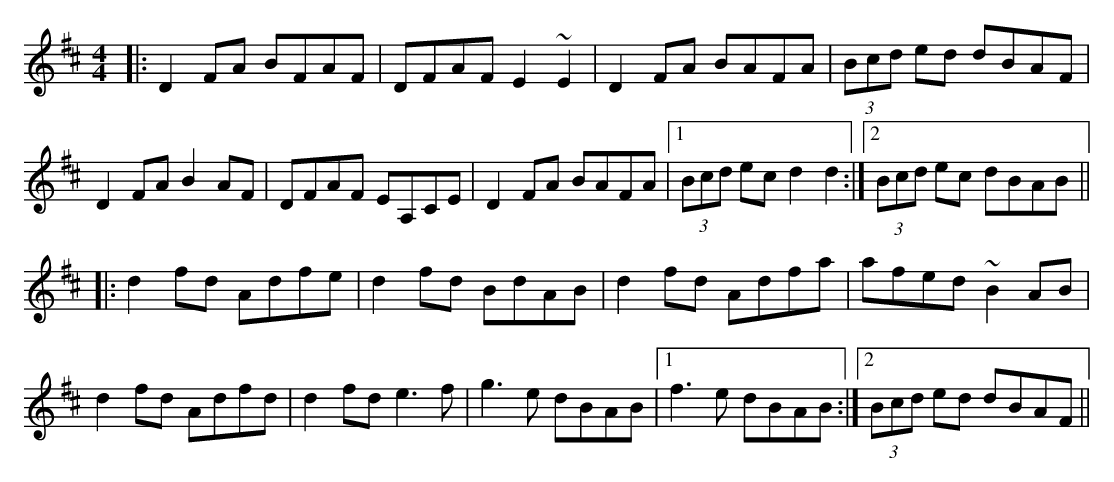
X:1
M:4/4
K:D
|:D2FA BFAF|DFAF E2~E2|D2FA BAFA|(3Bcd ed dBAF|
D2FA B2AF|DFAF EA,CE|D2FA BAFA|1 (3Bcd ec d2d2:|2 (3Bcd ec dBAB||
|:d2fd Adfe|d2fd BdAB|d2fd Adfa|afed ~B2AB|
d2fd Adfd|d2fd e3f|g3e dBAB|1 f3e dBAB:|2 (3Bcd ed dBAF||
